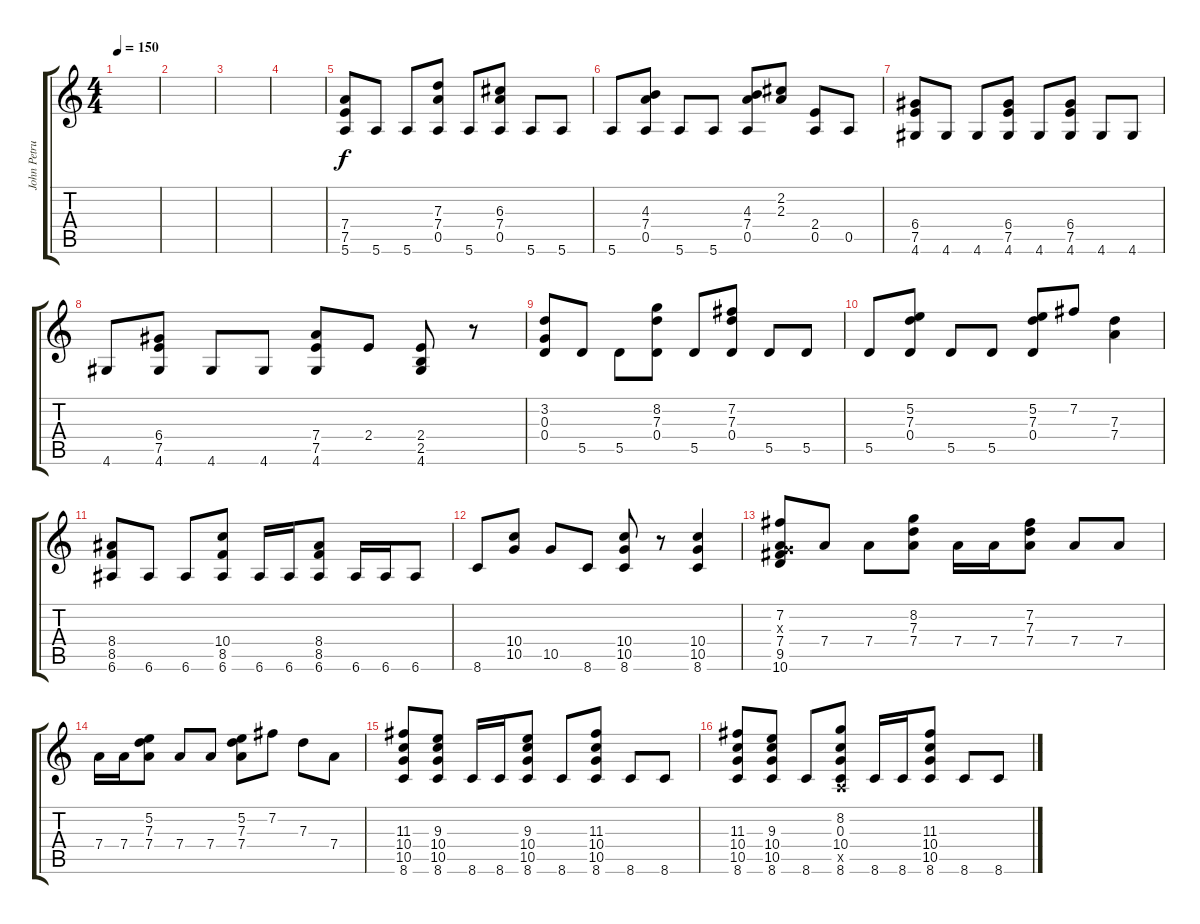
\track ("John Petrucci: Rhytm" "John Petru") {instrument overdrivenguitar}
\staff {score tabs}
\tuning (E4 B3 G3 D3 A2 E2) {hide}
\ts (4 4)
\tempo 150
\clef g2
\ks c
|
|
|
|
(7.4 7.5 5.6).8 5.6.8 5.6.8 (7.3 7.4 0.5).8 5.6.8 (6.3 7.4 0.5).8 5.6.8 5.6.8 |
5.6.8 (4.3 7.4 0.5).8 5.6.8 5.6.8 (4.3 7.4 0.5).8 (2.2 2.3).8 (2.4 0.5).8 0.5.8 |
(6.4 7.5 4.6).8 4.6.8 4.6.8 (6.4 7.5 4.6).8 4.6.8 (6.4 7.5 4.6).8 4.6.8 4.6.8 |
4.6.8 (6.4 7.5 4.6).8 4.6.8 4.6.8 (7.4 7.5 4.6).8 2.4.8 (2.4 2.5 4.6).8 r.8 |
(3.2 0.3 0.4).8 5.5.8 5.5.8 (8.2 7.3 0.4).8 5.5.8 (7.2 7.3 0.4).8 5.5.8 5.5.8 |
5.5.8 (5.2 7.3 0.4).8 5.5.8 5.5.8 (5.2 7.3 0.4).8 7.2.8 (7.3 7.4).4 |
(8.4 8.5 6.6).8 6.6.8 6.6.8 (10.4 8.5 6.6).8 6.6.16 6.6.16 (8.4 8.5 6.6).8 6.6.16 6.6.16 6.6.8 |
8.6.8 (10.4 10.5).8 10.5.8 8.6.8 (10.4 10.5 8.6).8 r.8 (10.4 10.5 8.6).4 |
(7.2 0.3{x} 7.4 9.5 10.6).8 7.4.8 7.4.8 (8.2 7.3 7.4).8 7.4.16 7.4.16 (7.2 7.3 7.4).8 7.4.8 7.4.8 |
7.4.16 7.4.16 (5.2 7.3 7.4).8 7.4.8 7.4.8 (5.2 7.3 7.4).8 7.2.8 7.3.8 7.4.8 |
(11.3 10.4 10.5 8.6).8 (9.3 10.4 10.5 8.6).8 8.6.16 8.6.16 (9.3 10.4 10.5 8.6).8 8.6.8 (11.3 10.4 10.5 8.6).8 8.6.8 8.6.8 |
(11.3 10.4 10.5 8.6).8 (9.3 10.4 10.5 8.6).8 8.6.8 (8.2 0.3 10.4 0.5{x} 8.6).8 8.6.16 8.6.16 (11.3 10.4 10.5 8.6).8 8.6.8 8.6.8
